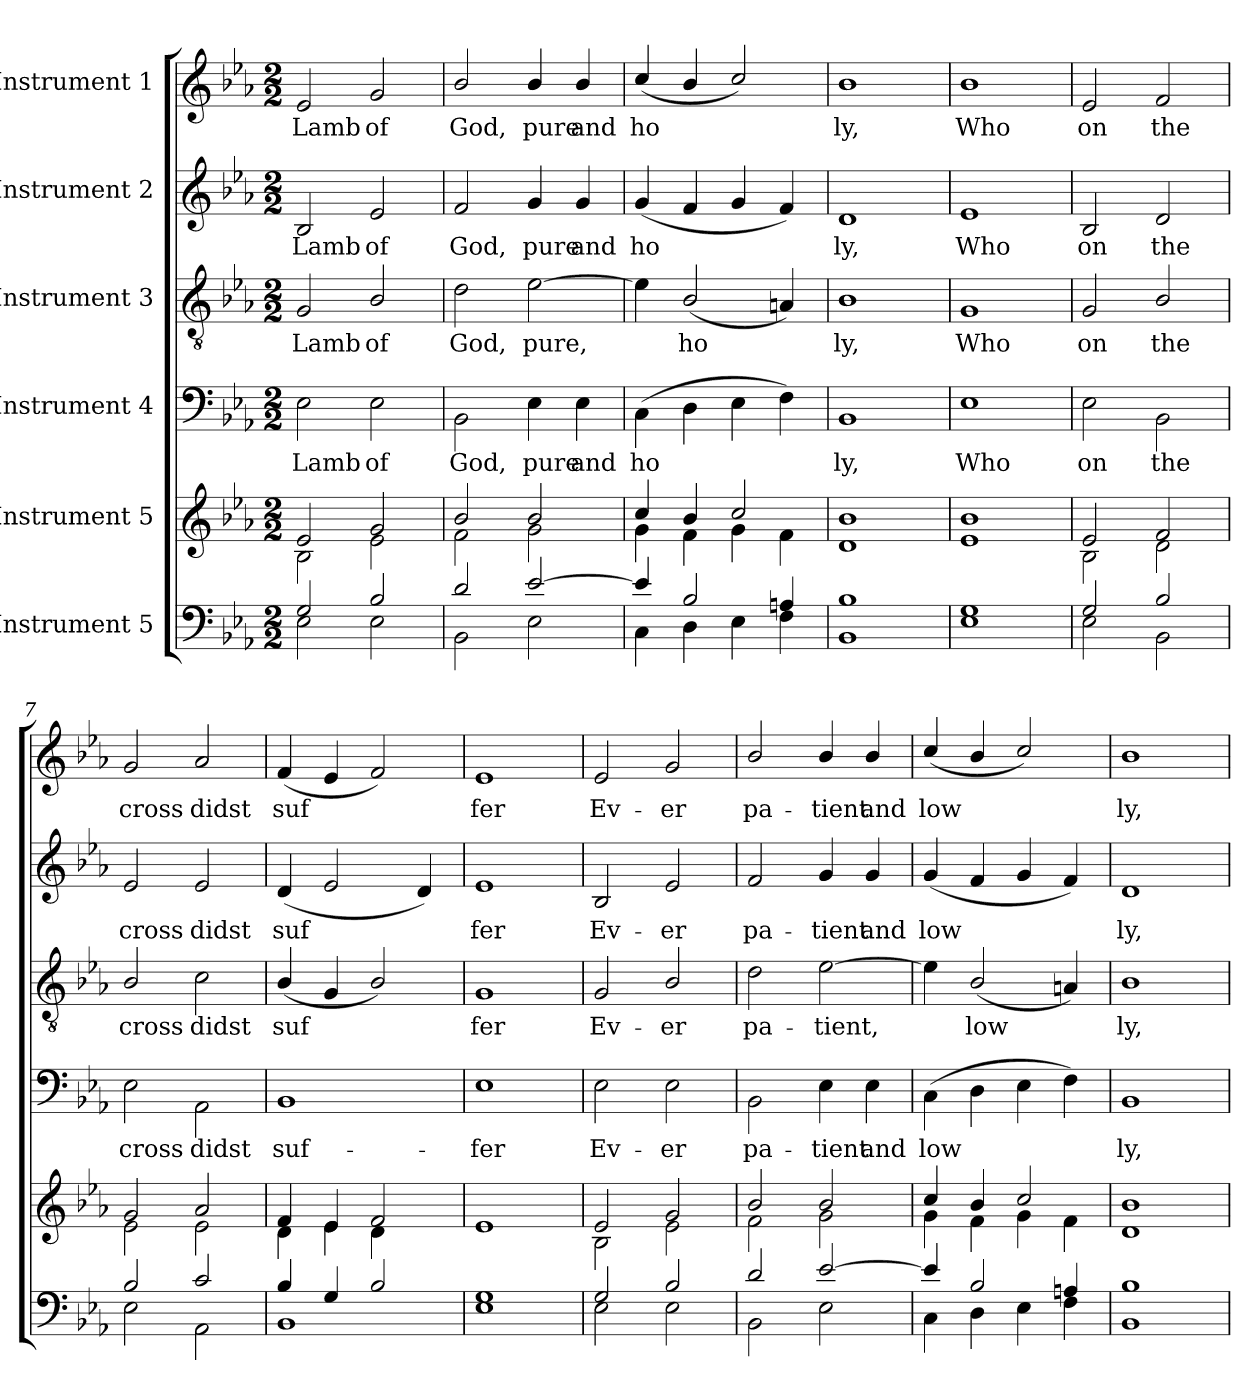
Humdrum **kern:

**kern	**kern	**kern	**text	**kern	**text	**kern	**text	**kern	**text
*part6	*part5	*part4	*part4	*part3	*part3	*part2	*part2	*part1	*part1
*staff6	*staff5	*staff4	*staff4	*staff3	*staff3	*staff2	*staff2	*staff1	*staff1
*I"Instrument 5	*I"Instrument 5	*I"Instrument 4	*	*I"Instrument 3	*	*I"Instrument 2	*	*I"Instrument 1	*
!!LO:PB:g=z
*stria5	*stria5	*stria5	*	*stria5	*	*stria5	*	*stria5	*
*clefF4	*clefG2	*clefF4	*	*clefGv2	*	*clefG2	*	*clefG2	*
*k[b-e-a-]	*k[b-e-a-]	*k[b-e-a-]	*	*k[b-e-a-]	*	*k[b-e-a-]	*	*k[b-e-a-]	*
*E-:	*E-:	*E-:	*	*E-:	*	*E-:	*	*E-:	*
*M2/2	*M2/2	*M2/2	*	*M2/2	*	*M2/2	*	*M2/2	*
=1	=1	=1	=1	=1	=1	=1	=1	=1	=1
*^	*^	*	*	*	*	*	*	*	*
!	!	!	!	!	!LO:LY:b:cj	!	!LO:LY:b:cj	!	!LO:LY:b:cj	!	!LO:LY:b:cj
2G/	2E-\	2e-/	2B-\	2E-\	Lamb	2G/	Lamb	2B-/	Lamb	2e-/	Lamb
!	!	!	!	!	!LO:LY:b:cj	!	!LO:LY:b:cj	!	!LO:LY:b:cj	!	!LO:LY:b:cj
2B-/	2E-\	2g/	2e-\	2E-\	of	2B-/	of	2e-/	of	2g/	of
=2	=2	=2	=2	=2	=2	=2	=2	=2	=2	=2	=2
!	!	!	!	!	!LO:LY:b:cj	!	!LO:LY:b:cj	!	!LO:LY:b:cj	!	!LO:LY:b:cj
2d/	2BB-\	2b-/	2f\	2BB-\	God,	2d\	God,	2f/	God,	2b-/	God,
!	!	!	!	!	!LO:LY:b:cj	!	!LO:LY:b:cj	!	!LO:LY:b:cj	!	!LO:LY:b:cj
[<2e-/	2E-\	2b-/	2g\	4E-\	pure	[>2e-\	pure,	4g/	pure	4b-/	pure
!	!	!	!	!	!LO:LY:b:cj	!	!	!	!LO:LY:b:cj	!	!LO:LY:b:cj
.	.	.	.	4E-\	and	.	.	4g/	and	4b-/	and
=3	=3	=3	=3	=3	=3	=3	=3	=3	=3	=3	=3
!	!	!	!	!	!LO:LY:b:cj	!	!LO:LY:b:cj	!	!LO:LY:b:cj	!	!LO:LY:b:cj
4e-/]	4C\	4cc/	4g\	(>4C\	ho-	4e-\]	.	(<4g/	ho-	(>4cc/	ho-
!	!	!	!	!	!LO:LY:b:cj	!	!LO:LY:b:cj	!	!LO:LY:b:cj	!	!LO:LY:b:cj
2B-/	4D\	4b-/	4f\	4D\	--	(<2B-/	ho-	4f/	--	4b-/	--
!	!	!	!	!	!LO:LY:b:cj	!	!	!	!LO:LY:b:cj	!	!LO:LY:b:cj
.	4E-\	2cc/	4g\	4E-\	--	.	.	4g/	--	2cc/)	--
!	!	!	!	!	!LO:LY:b:cj	!	!LO:LY:b:cj	!	!LO:LY:b:cj	!	!
4An/	4F\	.	4f\	4F\)	--	4An/)	--	4f/)	--	.	.
=4	=4	=4	=4	=4	=4	=4	=4	=4	=4	=4	=4
!	!	!	!	!	!LO:LY:b:cj	!	!LO:LY:b:cj	!	!LO:LY:b:cj	!	!LO:LY:b:cj
*v	*v	*	*	*	*	*	*	*	*	*	*
*	*v	*v	*	*	*	*	*	*	*	*
1B- 1BB-	1d 1b-	1BB-	-ly,	1B-	-ly,	1d	-ly,	1b-	-ly,
=5	=5	=5	=5	=5	=5	=5	=5	=5	=5
!	!	!	!LO:LY:b:cj	!	!LO:LY:b:cj	!	!LO:LY:b:cj	!	!LO:LY:b:cj
1G 1E-	1e- 1b-	1E-	Who	1G	Who	1e-	Who	1b-	Who
=6	=6	=6	=6	=6	=6	=6	=6	=6	=6
*^	*^	*	*	*	*	*	*	*	*
!	!	!	!	!	!LO:LY:b:cj	!	!LO:LY:b:cj	!	!LO:LY:b:cj	!	!LO:LY:b:cj
2G/	2E-\	2e-/	2B-\	2E-\	on	2G/	on	2B-/	on	2e-/	on
!	!	!	!	!	!LO:LY:b:cj	!	!LO:LY:b:cj	!	!LO:LY:b:cj	!	!LO:LY:b:cj
2B-/	2BB-\	2f/	2d\	2BB-\	the	2B-/	the	2d/	the	2f/	the
!!LO:PB:g=z
=7	=7	=7	=7	=7	=7	=7	=7	=7	=7	=7	=7
!	!	!	!	!	!LO:LY:b:cj	!	!LO:LY:b:cj	!	!LO:LY:b:cj	!	!LO:LY:b:cj
2B-/	2E-\	2g/	2e-\	2E-\	cross	2B-/	cross	2e-/	cross	2g/	cross
!	!	!	!	!	!LO:LY:b:cj	!	!LO:LY:b:cj	!	!LO:LY:b:cj	!	!LO:LY:b:cj
2c/	2AA-\	2a-/	2e-\	2AA-\	didst	2c\	didst	2e-/	didst	2a-/	didst
=8	=8	=8	=8	=8	=8	=8	=8	=8	=8	=8	=8
!	!	!	!	!	!LO:LY:b:cj	!	!LO:LY:b:cj	!	!LO:LY:b:cj	!	!LO:LY:b:cj
4B-/	1BB-	4f/	4d\	1BB-	suf-	(<4B-/	suf-	(<4d/	suf-	(<4f/	suf-
!	!	!	!	!	!	!	!LO:LY:b:cj	!	!LO:LY:b:cj	!	!LO:LY:b:cj
4G/	.	4e-/	4e-\	.	.	4G/	--	2e-/	--	4e-/	--
!	!	!	!	!	!	!	!LO:LY:b:cj	!	!	!	!LO:LY:b:cj
2B-/	.	2f/	4d\	.	.	2B-/)	--	.	.	2f/)	--
!	!	!	!	!	!	!	!	!	!LO:LY:b:cj	!	!
.	.	.	4ryy	.	.	.	.	4d/)	--	.	.
*v	*v	*	*	*	*	*	*	*	*	*	*
=9	=9	=9	=9	=9	=9	=9	=9	=9	=9	=9
!	!	!	!	!LO:LY:b:cj	!	!LO:LY:b:cj	!	!LO:LY:b:cj	!	!LO:LY:b:cj
*	*v	*v	*	*	*	*	*	*	*	*
1G 1E-	1e-	1E-	-fer	1G	-fer	1e-	-fer	1e-	-fer
=10	=10	=10	=10	=10	=10	=10	=10	=10	=10
*^	*^	*	*	*	*	*	*	*	*
!	!	!	!	!	!LO:LY:b:cj	!	!LO:LY:b:cj	!	!LO:LY:b:cj	!	!LO:LY:b:cj
2G/	2E-\	2e-/	2B-\	2E-\	Ev-	2G/	Ev-	2B-/	Ev-	2e-/	Ev-
!	!	!	!	!	!LO:LY:b:cj	!	!LO:LY:b:cj	!	!LO:LY:b:cj	!	!LO:LY:b:cj
2B-/	2E-\	2g/	2e-\	2E-\	-er	2B-/	-er	2e-/	-er	2g/	-er
=11	=11	=11	=11	=11	=11	=11	=11	=11	=11	=11	=11
!	!	!	!	!	!LO:LY:b:cj	!	!LO:LY:b:cj	!	!LO:LY:b:cj	!	!LO:LY:b:cj
2d/	2BB-\	2b-/	2f\	2BB-\	pa-	2d\	pa-	2f/	pa-	2b-/	pa-
!	!	!	!	!	!LO:LY:b:cj	!	!LO:LY:b:cj	!	!LO:LY:b:cj	!	!LO:LY:b:cj
[<2e-/	2E-\	2b-/	2g\	4E-\	-tient	[>2e-\	-tient,	4g/	-tient	4b-/	-tient
!	!	!	!	!	!LO:LY:b:cj	!	!	!	!LO:LY:b:cj	!	!LO:LY:b:cj
.	.	.	.	4E-\	and	.	.	4g/	and	4b-/	and
=12	=12	=12	=12	=12	=12	=12	=12	=12	=12	=12	=12
!	!	!	!	!	!LO:LY:b:cj	!	!LO:LY:b:cj	!	!LO:LY:b:cj	!	!LO:LY:b:cj
4e-/]	4C\	4cc/	4g\	(>4C\	low-	4e-\]	.	(<4g/	low-	(>4cc/	low-
!	!	!	!	!	!LO:LY:b:cj	!	!LO:LY:b:cj	!	!LO:LY:b:cj	!	!LO:LY:b:cj
2B-/	4D\	4b-/	4f\	4D\	--	(<2B-/	low-	4f/	--	4b-/	--
!	!	!	!	!	!LO:LY:b:cj	!	!	!	!LO:LY:b:cj	!	!LO:LY:b:cj
.	4E-\	2cc/	4g\	4E-\	--	.	.	4g/	--	2cc/)	--
!	!	!	!	!	!LO:LY:b:cj	!	!LO:LY:b:cj	!	!LO:LY:b:cj	!	!
4An/	4F\	.	4f\	4F\)	--	4An/)	--	4f/)	--	.	.
=13	=13	=13	=13	=13	=13	=13	=13	=13	=13	=13	=13
!	!	!	!	!	!LO:LY:b:cj	!	!LO:LY:b:cj	!	!LO:LY:b:cj	!	!LO:LY:b:cj
*v	*v	*	*	*	*	*	*	*	*	*	*
*	*v	*v	*	*	*	*	*	*	*	*
1B- 1BB-	1d 1b-	1BB-	-ly,	1B-	-ly,	1d	-ly,	1b-	-ly,
=	=	=	=	=	=	=	=	=	=
*-	*-	*-	*-	*-	*-	*-	*-	*-	*-
